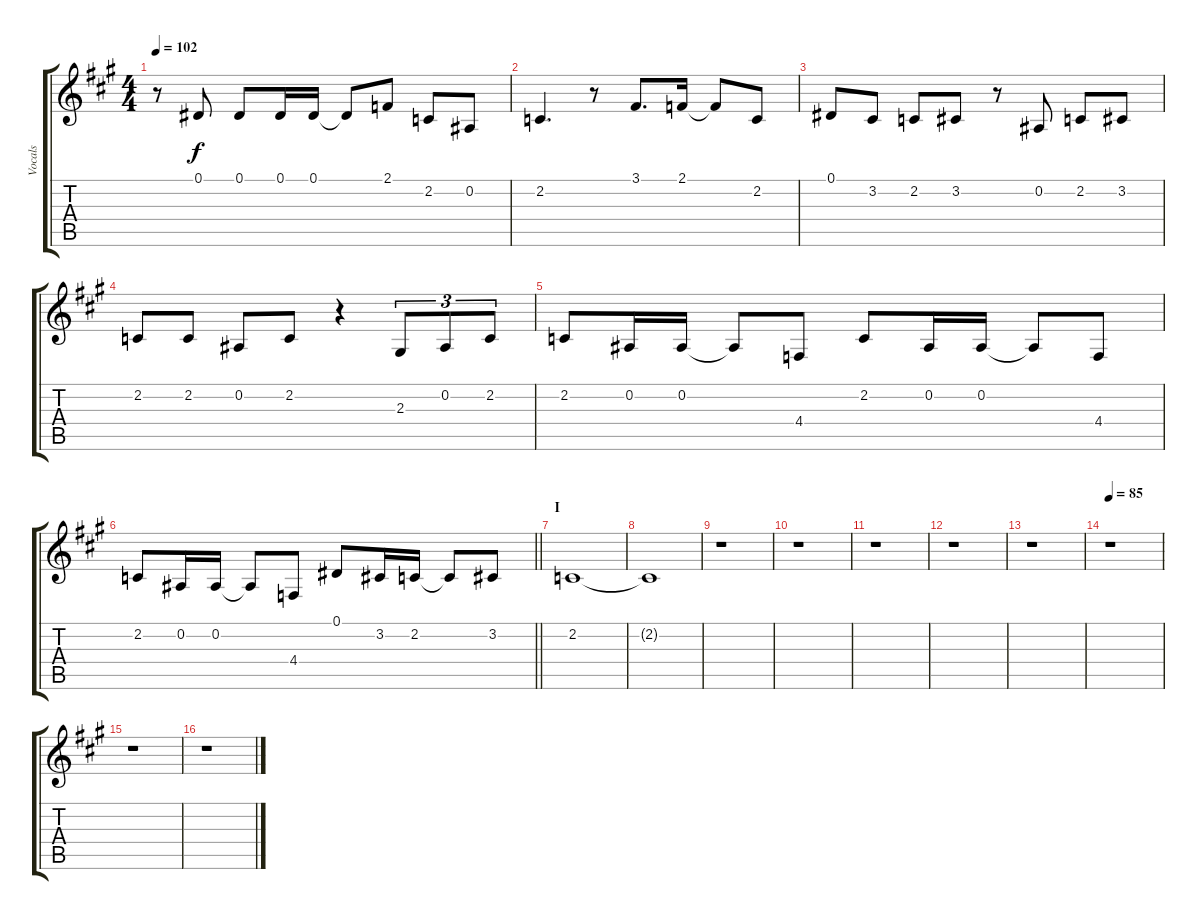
\track ("Vocals" "Vocals") {instrument voiceoohs}
\staff {score tabs}
\tuning (Eb4 Bb3 Gb3 Db3 Ab2 Eb2) {hide}
\ts (4 4)
\tempo 102
\clef g2
\ks a
r.8{dy f} 0.1.8 0.1.8 0.1.16 0.1.16 0.1{t}.8 2.1.8 2.2.8 0.2.8 |
2.2.4{d} r.8 3.1.8{d} 2.1.16 2.1{t}.8 2.2.8 |
0.1.8 3.2.8 2.2.8 3.2.8 r.8 0.2.8 2.2.8 3.2.8 |
2.2.8 2.2.8 0.2.8 2.2.8 r.4 2.3.8{tu (3 2)} 0.2.8{tu (3 2)} 2.2.8{tu (3 2)} |
2.2.8 0.2.16 0.2.16 0.2{t}.8 4.4.8 2.2.8 0.2.16 0.2.16 0.2{t}.8 4.4.8 |
\barLineRight lightlight
2.2.8 0.2.16 0.2.16 0.2{t}.8 4.4.8 0.1.8 3.2.16 2.2.16 2.2{t}.8 3.2.8 |
\section ("" "I")
2.2.1 |
2.2{t}.1 |
r.1 |
r.1 |
r.1 |
r.1 |
r.1 |
\tempo 85
r.1 |
r.1 |
r.1
